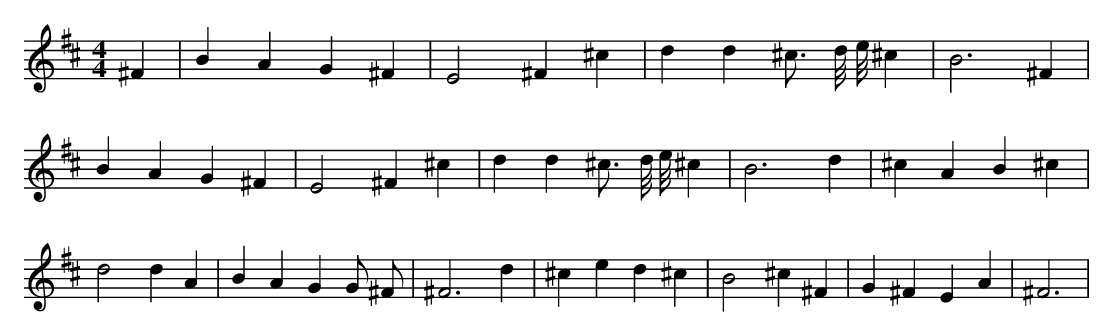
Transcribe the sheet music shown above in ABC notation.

X:1
M:4/4
L:1/8
K:D
^F2 | B2 A2 G2 ^F2 | E4 ^F2 ^c2 | d2 d2 ^c3/2 d/4 e/4 ^c2 | B6 ^F2 | B2 A2 G2 ^F2 | E4 ^F2 ^c2 | d2 d2 ^c3/2 d/4 e/4 ^c2 | B6 d2 | ^c2 A2 B2 ^c2 | d4 d2 A2 | B2 A2 G2 G ^F | ^F6 d2 | ^c2 e2 d2 ^c2 | B4 ^c2 ^F2 | G2 ^F2 E2 A2 | ^F6 |
